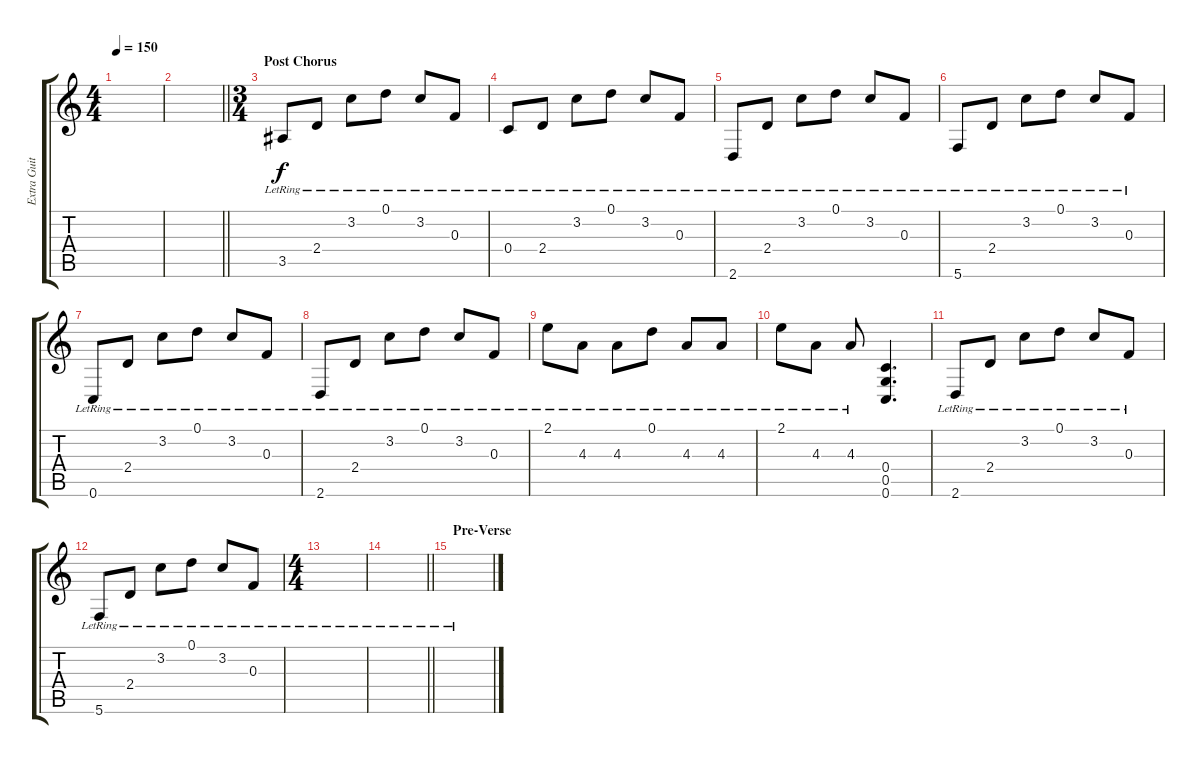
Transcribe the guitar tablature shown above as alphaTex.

\track ("Extra Guitar" "Extra Guit") {instrument overdrivenguitar}
\staff {score tabs}
\tuning (D4 A3 F3 C3 G2 C2) {hide}
\ts (4 4)
\tempo 150
\clef g2
\ks c
|
\barLineRight lightlight
|
\ts (3 4)
\section ("" "Post Chorus")
3.5{lr}.8{volume 4 instrument electricguitarclean} 2.4{lr}.8 3.2{lr}.8 0.1{lr}.8 3.2{lr}.8 0.3{lr}.8 |
0.4{lr}.8 2.4{lr}.8 3.2{lr}.8 0.1{lr}.8 3.2{lr}.8 0.3{lr}.8 |
2.6{lr}.8 2.4{lr}.8 3.2{lr}.8 0.1{lr}.8 3.2{lr}.8 0.3{lr}.8 |
5.6{lr}.8 2.4{lr}.8 3.2{lr}.8 0.1{lr}.8 3.2{lr}.8 0.3{lr}.8 |
0.6{lr}.8 2.4{lr}.8 3.2{lr}.8 0.1{lr}.8 3.2{lr}.8 0.3{lr}.8 |
2.6{lr}.8 2.4{lr}.8 3.2{lr}.8 0.1{lr}.8 3.2{lr}.8 0.3{lr}.8 |
2.1{lr}.8 4.3{lr}.8 4.3{lr}.8 0.1{lr}.8 4.3{lr}.8 4.3{lr}.8 |
2.1{lr}.8 4.3{lr}.8 4.3{lr}.8 (0.4 0.5 0.6).4{d volume 16 instrument overdrivenguitar} |
2.6{lr}.8{volume 4 balance 8 instrument overdrivenguitar} 2.4{lr}.8 3.2{lr}.8 0.1{lr}.8 3.2{lr}.8 0.3{lr}.8 |
5.6{lr}.8 2.4{lr}.8 3.2{lr}.8 0.1{lr}.8 3.2{lr}.8 0.3{lr}.8 |
\ts (4 4)
|
\barLineRight lightlight
|
\section ("" "Pre-Verse")
